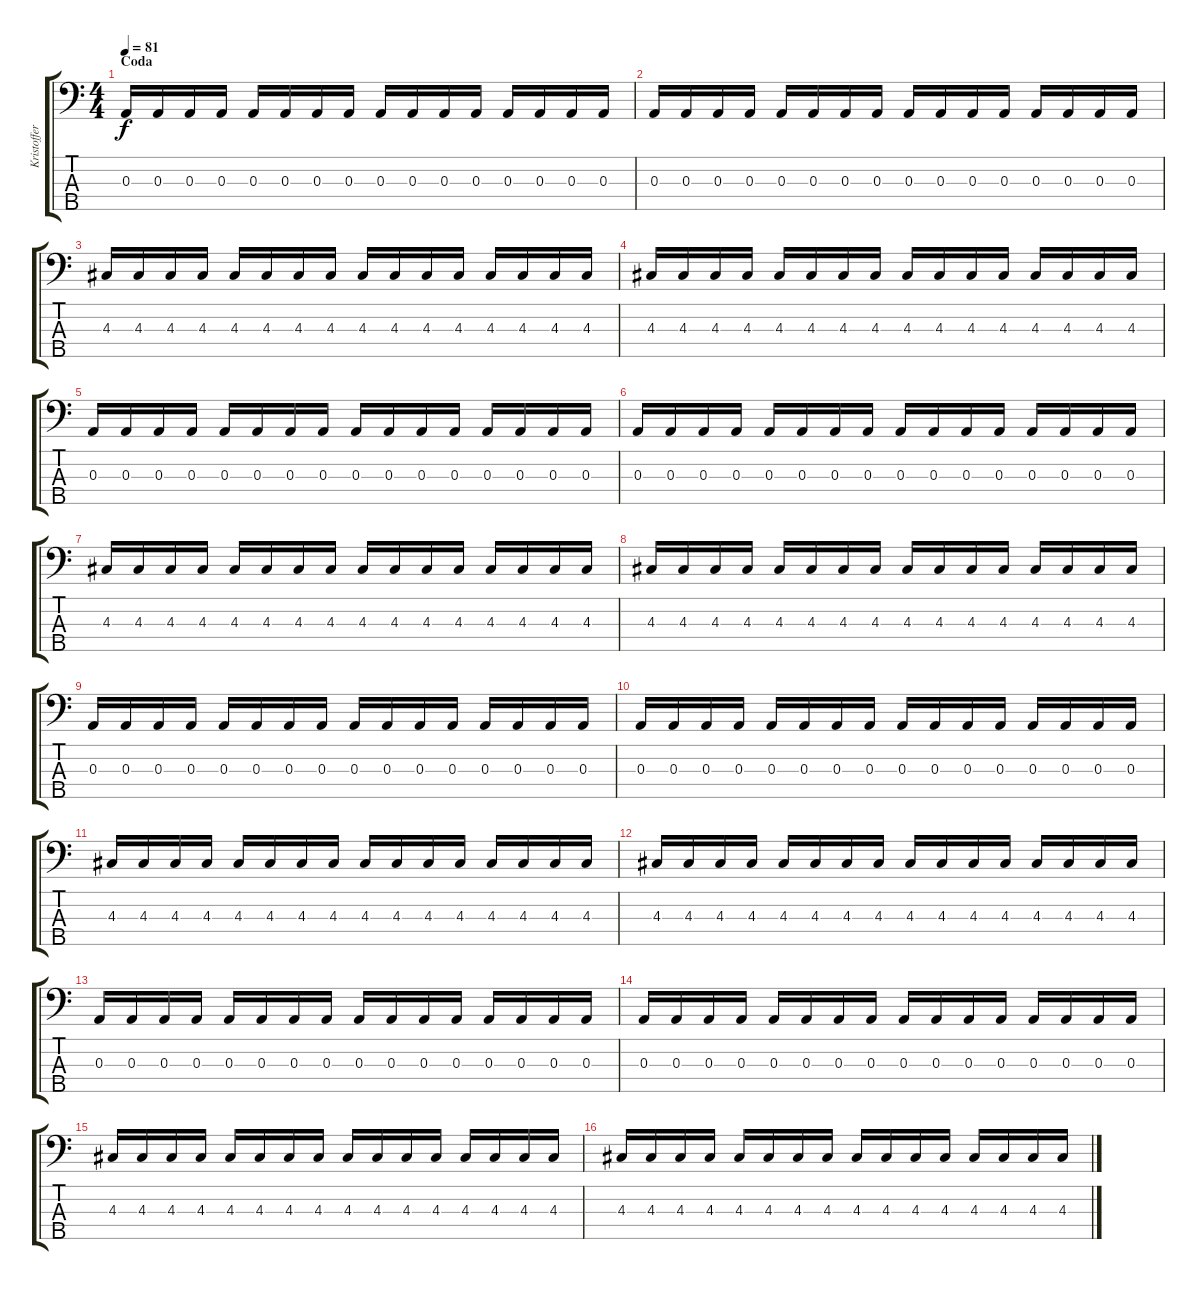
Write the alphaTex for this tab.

\track ("Kristoffer Gildenlöw - bass " "Kristoffer") {instrument fretlessbass}
\staff {score tabs}
\tuning (G2 D2 A1 E1 B0) {hide}
\ts (4 4)
\section ("" "Coda")
\tempo 81
\clef f4
\ks c
0.3.16{dy f} 0.3.16 0.3.16 0.3.16 0.3.16 0.3.16 0.3.16 0.3.16 0.3.16 0.3.16 0.3.16 0.3.16 0.3.16 0.3.16 0.3.16 0.3.16 |
0.3.16 0.3.16 0.3.16 0.3.16 0.3.16 0.3.16 0.3.16 0.3.16 0.3.16 0.3.16 0.3.16 0.3.16 0.3.16 0.3.16 0.3.16 0.3.16 |
4.3.16 4.3.16 4.3.16 4.3.16 4.3.16 4.3.16 4.3.16 4.3.16 4.3.16 4.3.16 4.3.16 4.3.16 4.3.16 4.3.16 4.3.16 4.3.16 |
4.3.16 4.3.16 4.3.16 4.3.16 4.3.16 4.3.16 4.3.16 4.3.16 4.3.16 4.3.16 4.3.16 4.3.16 4.3.16 4.3.16 4.3.16 4.3.16 |
0.3.16 0.3.16 0.3.16 0.3.16 0.3.16 0.3.16 0.3.16 0.3.16 0.3.16 0.3.16 0.3.16 0.3.16 0.3.16 0.3.16 0.3.16 0.3.16 |
0.3.16 0.3.16 0.3.16 0.3.16 0.3.16 0.3.16 0.3.16 0.3.16 0.3.16 0.3.16 0.3.16 0.3.16 0.3.16 0.3.16 0.3.16 0.3.16 |
4.3.16 4.3.16 4.3.16 4.3.16 4.3.16 4.3.16 4.3.16 4.3.16 4.3.16 4.3.16 4.3.16 4.3.16 4.3.16 4.3.16 4.3.16 4.3.16 |
4.3.16 4.3.16 4.3.16 4.3.16 4.3.16 4.3.16 4.3.16 4.3.16 4.3.16 4.3.16 4.3.16 4.3.16 4.3.16 4.3.16 4.3.16 4.3.16 |
0.3.16 0.3.16 0.3.16 0.3.16 0.3.16 0.3.16 0.3.16 0.3.16 0.3.16 0.3.16 0.3.16 0.3.16 0.3.16 0.3.16 0.3.16 0.3.16 |
0.3.16 0.3.16 0.3.16 0.3.16 0.3.16 0.3.16 0.3.16 0.3.16 0.3.16 0.3.16 0.3.16 0.3.16 0.3.16 0.3.16 0.3.16 0.3.16 |
4.3.16 4.3.16 4.3.16 4.3.16 4.3.16 4.3.16 4.3.16 4.3.16 4.3.16 4.3.16 4.3.16 4.3.16 4.3.16 4.3.16 4.3.16 4.3.16 |
4.3.16 4.3.16 4.3.16 4.3.16 4.3.16 4.3.16 4.3.16 4.3.16 4.3.16 4.3.16 4.3.16 4.3.16 4.3.16 4.3.16 4.3.16 4.3.16 |
0.3.16 0.3.16 0.3.16 0.3.16 0.3.16 0.3.16 0.3.16 0.3.16 0.3.16 0.3.16 0.3.16 0.3.16 0.3.16 0.3.16 0.3.16 0.3.16 |
0.3.16 0.3.16 0.3.16 0.3.16 0.3.16 0.3.16 0.3.16 0.3.16 0.3.16 0.3.16 0.3.16 0.3.16 0.3.16 0.3.16 0.3.16 0.3.16 |
4.3.16 4.3.16 4.3.16 4.3.16 4.3.16 4.3.16 4.3.16 4.3.16 4.3.16 4.3.16 4.3.16 4.3.16 4.3.16 4.3.16 4.3.16 4.3.16 |
4.3.16 4.3.16 4.3.16 4.3.16 4.3.16 4.3.16 4.3.16 4.3.16 4.3.16 4.3.16 4.3.16 4.3.16 4.3.16 4.3.16 4.3.16 4.3.16
